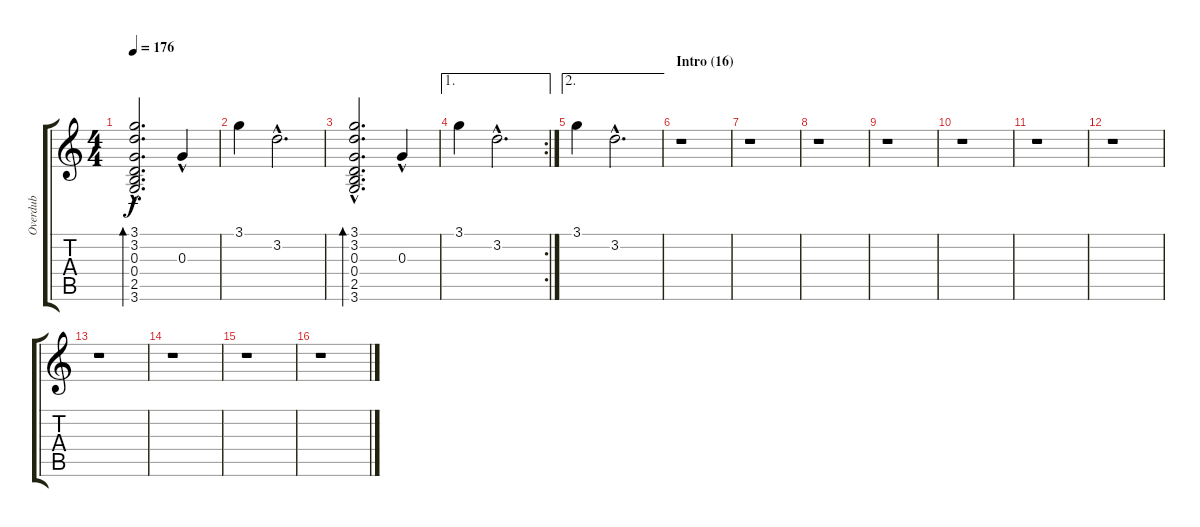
\track ("Overdub" "Overdub") {instrument fretlessbass}
\staff {score tabs}
\tuning (E4 B3 G3 D3 A2 E2) {hide}
\ts (4 4)
\tempo 176
\clef g2
\ks c
(3.1{hac} 3.2{hac} 0.3{hac} 0.4{hac} 2.5{hac} 3.6{hac}).2{d bd 240 dy f} 0.3{hac}.4 |
3.1.4 3.2{hac}.2{d} |
(3.1{hac} 3.2{hac} 0.3{hac} 0.4{hac} 2.5{hac} 3.6{hac}).2{d bd 240} 0.3{hac}.4 |
\ae 1
\rc 2
3.1.4 3.2{hac}.2{d} |
\ae 2
3.1.4 3.2{hac}.2{d} |
\section ("" "Intro (16)")
r.1{instrument fretlessbass} |
r.1 |
r.1 |
r.1 |
r.1 |
r.1 |
r.1 |
r.1 |
r.1 |
r.1 |
r.1
